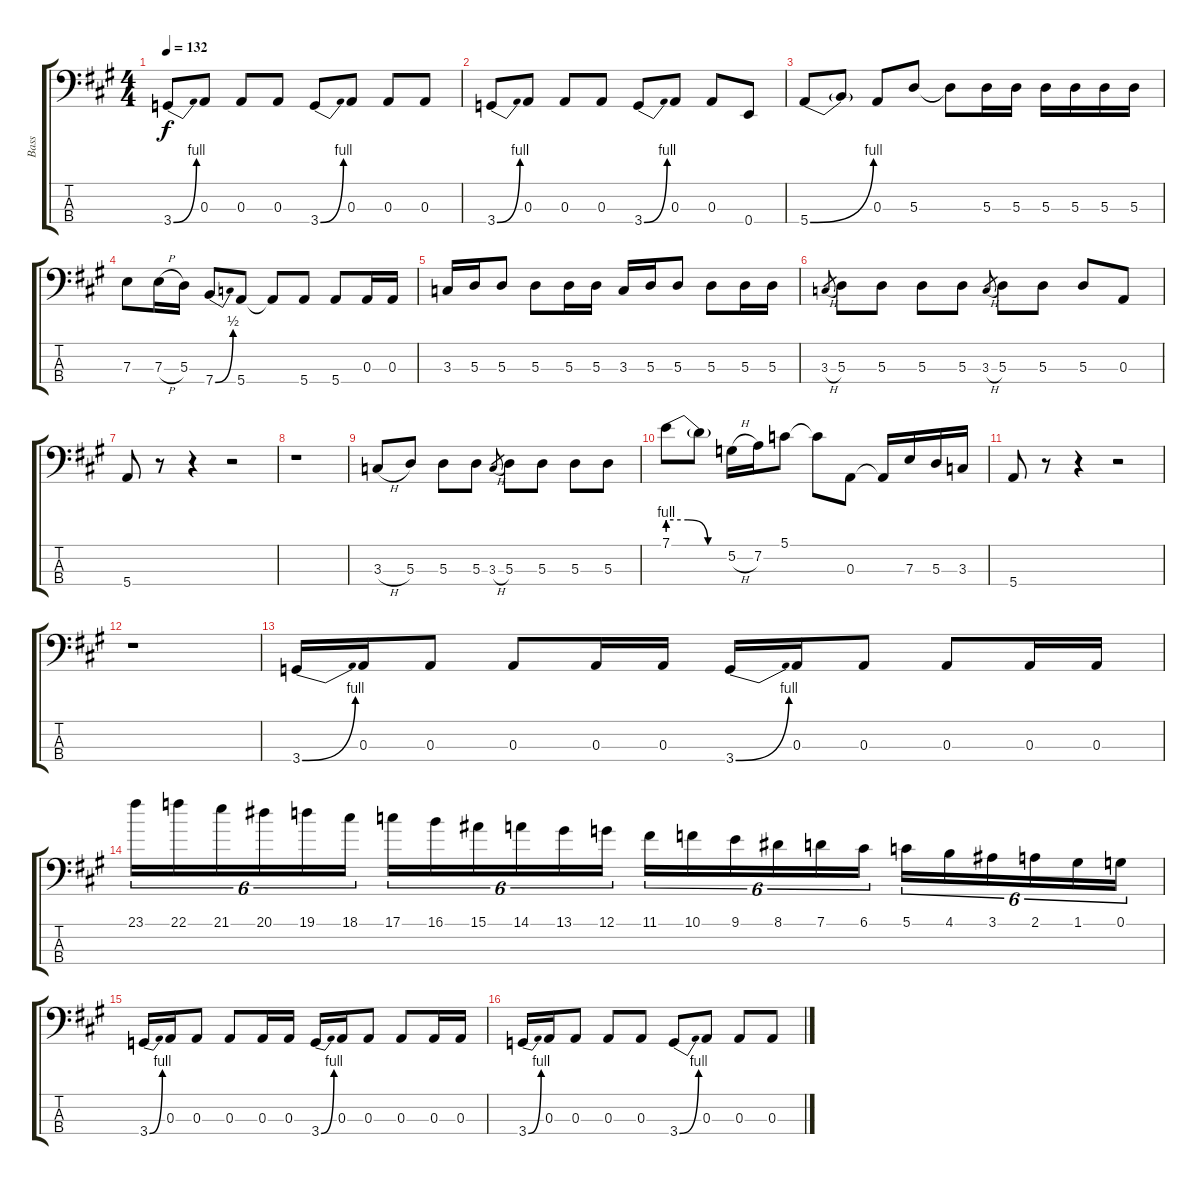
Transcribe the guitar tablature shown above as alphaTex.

\track ("Bass" "Bass") {instrument electricbasspick}
\staff {score tabs}
\tuning (G2 D2 A1 E1) {hide}
\ts (4 4)
\tempo 132
\clef f4
\ks a
3.4{be (bend 0 0 60 4)}.8{dy f} 0.3.8 0.3.8 0.3.8 3.4{be (bend 0 0 60 4)}.8 0.3.8 0.3.8 0.3.8 |
3.4{be (bend 0 0 60 4)}.8 0.3.8 0.3.8 0.3.8 3.4{be (bend 0 0 60 4)}.8 0.3.8 0.3.8 0.4.8 |
5.4{be (bend 0 0 60 4)}.8 5.4{t}.8 0.3.8 5.3.8 5.3{t}.8 5.3.16 5.3.16 5.3.16 5.3.16 5.3.16 5.3.16 |
7.3.8 7.3{h}.16 5.3.16 7.4{be (bend 0 0 60 2)}.8 5.4.8 5.4{t}.8 5.4.8 5.4.8 0.3.16 0.3.16 |
3.3.16 5.3.16 5.3.8 5.3.8 5.3.16 5.3.16 3.3.16 5.3.16 5.3.8 5.3.8 5.3.16 5.3.16 |
3.3{h}.8{gr} 5.3.8 5.3.8 5.3.8 5.3.8 3.3{h}.8{gr} 5.3.8 5.3.8 5.3.8 0.3.8 |
5.4.8 r.8 r.4 r.2 |
r.1 |
3.3{h}.8 5.3.8 5.3.8 5.3.8 3.3{h}.8{gr} 5.3.8 5.3.8 5.3.8 5.3.8 |
7.1{be (custom 0 4 20 4 40 0 60 0)}.8 7.1{t}.8 5.2{h}.16 7.2.16 5.1.8 5.1{t}.8 0.3.8 0.3{t}.16 7.3.16 5.3.16 3.3.16 |
5.4.8 r.8 r.4 r.2 |
r.1 |
3.4{be (bend 0 0 60 4)}.16 0.3.16 0.3.8 0.3.8 0.3.16 0.3.16 3.4{be (bend 0 0 60 4)}.16 0.3.16 0.3.8 0.3.8 0.3.16 0.3.16 |
23.1.16{tu (6 4)} 22.1.16{tu (6 4)} 21.1.16{tu (6 4)} 20.1.16{tu (6 4)} 19.1.16{tu (6 4)} 18.1.16{tu (6 4)} 17.1.16{tu (6 4)} 16.1.16{tu (6 4)} 15.1.16{tu (6 4)} 14.1.16{tu (6 4)} 13.1.16{tu (6 4)} 12.1.16{tu (6 4)} 11.1.16{tu (6 4)} 10.1.16{tu (6 4)} 9.1.16{tu (6 4)} 8.1.16{tu (6 4)} 7.1.16{tu (6 4)} 6.1.16{tu (6 4)} 5.1.16{tu (6 4)} 4.1.16{tu (6 4)} 3.1.16{tu (6 4)} 2.1.16{tu (6 4)} 1.1.16{tu (6 4)} 0.1.16{tu (6 4)} |
3.4{be (bend 0 0 60 4)}.16 0.3.16 0.3.8 0.3.8 0.3.16 0.3.16 3.4{be (bend 0 0 60 4)}.16 0.3.16 0.3.8 0.3.8 0.3.16 0.3.16 |
3.4{be (bend 0 0 60 4)}.16 0.3.16 0.3.8 0.3.8 0.3.8 3.4{be (bend 0 0 60 4)}.8 0.3.8 0.3.8 0.3.8
